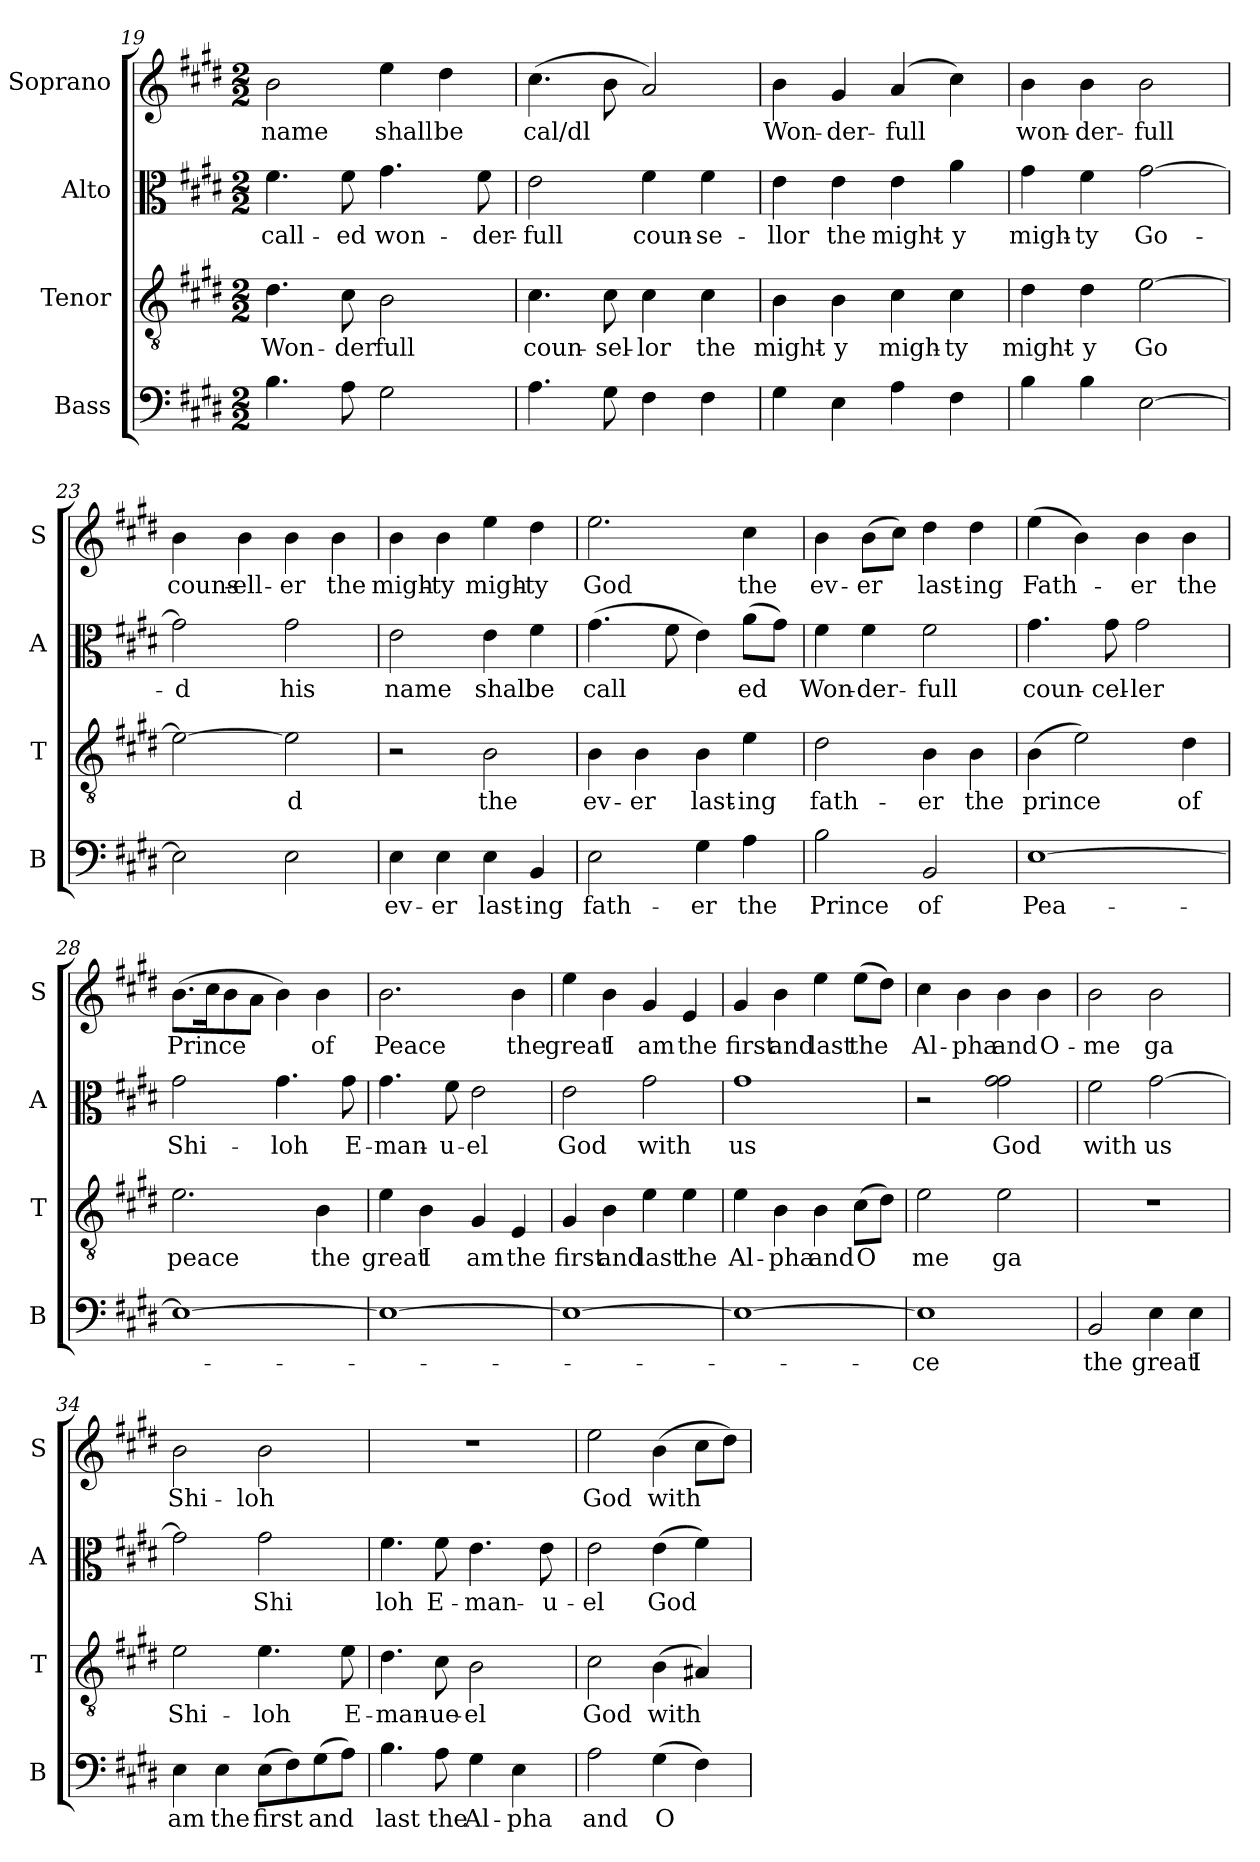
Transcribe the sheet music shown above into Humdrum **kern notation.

**kern	**text	**kern	**text	**kern	**text	**kern	**text
*part4	*part4	*part3	*part3	*part2	*part2	*part1	*part1
*staff4	*staff4	*staff3	*staff3	*staff2	*staff2	*staff1	*staff1
*I"Bass	*	*I"Tenor	*	*I"Alto	*	*I"Soprano	*
*I'B	*	*I'T	*	*I'A	*	*I'S	*
*clefF4	*	*clefGv2	*	*clefC3	*	*clefG2	*
*k[f#c#g#d#]	*	*k[f#c#g#d#]	*	*k[f#c#g#d#]	*	*k[f#c#g#d#]	*
*E:	*	*E:	*	*E:	*	*E:	*
*M2/2	*	*M2/2	*	*M2/2	*	*M2/2	*
=19	=19	=19	=19	=19	=19	=19	=19
4.B\	.	4.d#\	Won-	4.f#\	call-	2b\	name
8A\	.	8c#\	-der	8f#\	-ed	.	.
2G#\	.	2B\	full	4.g#\	won-	4ee\	shall
.	.	.	.	.	.	4dd#\	be
.	.	.	.	8f#\	-der-	.	.
!!LO:LB:g=z
=20	=20	=20	=20	=20	=20	=20	=20
4.A\	.	4.c#\	coun-	2e\	-full	(4.cc#\	cal/dl
8G#\	.	8c#\	-sel-	.	.	8b\	.
4F#\	.	4c#\	-lor	4f#\	coun-	2a/)	.
4F#\	.	4c#\	the	4f#\	-se-	.	.
=21	=21	=21	=21	=21	=21	=21	=21
4G#\	.	4B\	might-	4e\	-llor	4b\	Won-
4E\	.	4B\	-y	4e\	the	4g#/	-der-
4A\	.	4c#\	migh-	4e\	might-	(4a/	-full
4F#\	.	4c#\	-ty	4a\	-y	4cc#\)	.
=22	=22	=22	=22	=22	=22	=22	=22
4B\	.	4d#\	might-	4g#\	migh-	4b\	won-
4B\	.	4d#\	-y	4f#\	-ty	4b\	-der-
[2E\	.	[2e\	Go	[2g#\	Go-	2b\	-full
=23	=23	=23	=23	=23	=23	=23	=23
2E\]	.	2e\_	.	2g#\]	-d	4b\	couns-
.	.	.	.	.	.	4b\	-ell-
2E\	.	2e\]	d	2g#\	his	4b\	-er
.	.	.	.	.	.	4b\	the
!!LO:PB:g=z
=24	=24	=24	=24	=24	=24	=24	=24
4E\	ev-	2r	.	2e\	name	4b\	migh-
4E\	-er	.	.	.	.	4b\	-ty
4E\	last-	2B\	the	4e\	shall	4ee\	migh-
4BB/	-ing	.	.	4f#\	be	4dd#\	-ty
=25	=25	=25	=25	=25	=25	=25	=25
2E\	fath-	4B\	ev-	(4.g#\	call	2.ee\	God
.	.	4B\	-er	.	.	.	.
.	.	.	.	8f#\	.	.	.
4G#\	-er	4B\	last-	4e\)	.	.	.
4A\	the	4e\	-ing	(8a\L	ed	4cc#\	the
.	.	.	.	8g#\J)	.	.	.
=26	=26	=26	=26	=26	=26	=26	=26
2B\	Prince	2d#\	fath-	4f#\	Won-	4b\	ev-
.	.	.	.	4f#\	-der-	(8b\L	-er
.	.	.	.	.	.	8cc#\J)	.
2BB/	of	4B\	-er	2f#\	-full	4dd#\	last-
.	.	4B\	the	.	.	4dd#\	-ing
=27	=27	=27	=27	=27	=27	=27	=27
[1E	Pea-	(4B\	prince	4.g#\	coun-	(4ee\	Fath-
.	.	2e\)	.	.	.	4b\)	.
.	.	.	.	8g#\	-cel-	.	.
.	.	.	.	2g#\	-ler	4b\	-er
.	.	4d#\	of	.	.	4b\	the
!!LO:LB:g=z
=28	=28	=28	=28	=28	=28	=28	=28
1E_	.	2.e\	peace	2g#\	Shi-	(8.b\L	Prince
.	.	.	.	.	.	16cc#\K	.
.	.	.	.	.	.	8b\	.
.	.	.	.	.	.	8a\J	.
.	.	.	.	4.g#\	-loh	4b\)	.
.	.	4B\	the	.	.	4b\	of
.	.	.	.	8g#\	E-	.	.
=29	=29	=29	=29	=29	=29	=29	=29
1E_	.	4e\	great	4.g#\	-man-	2.b\	Peace
.	.	4B\	I	.	.	.	.
.	.	.	.	8f#\	-u-	.	.
.	.	4G#/	am	2e\	-el	.	.
.	.	4E/	the	.	.	4b\	the
=30	=30	=30	=30	=30	=30	=30	=30
1E_	.	4G#/	first	2e\	God	4ee\	great
.	.	4B\	and	.	.	4b\	I
.	.	4e\	last	2g#\	with	4g#/	am
.	.	4e\	the	.	.	4e/	the
=31	=31	=31	=31	=31	=31	=31	=31
1E_	.	4e\	Al-	1g#	us	4g#/	first
.	.	4B\	-pha	.	.	4b\	and
.	.	4B\	and	.	.	4ee\	last
.	.	(8c#\L	O	.	.	(8ee\L	the
.	.	8d#\J)	.	.	.	8dd#\J)	.
!!LO:PB:g=z
=32	=32	=32	=32	=32	=32	=32	=32
1E]	-ce	2e\	me	2r	.	4cc#\	Al-
.	.	.	.	.	.	4b\	-pha
.	.	2e\	ga	2g#\ 2g#\	God	4b\	and
.	.	.	.	.	.	4b\	O-
=33	=33	=33	=33	=33	=33	=33	=33
2BB/	the	1r	.	2f#\	with	2b\	-me
4E\	great	.	.	[2g#\	us	2b\	ga
4E\	I	.	.	.	.	.	.
=34	=34	=34	=34	=34	=34	=34	=34
4E\	am	2e\	Shi-	2g#\]	.	2b\	Shi-
4E\	the	.	.	.	.	.	.
(8E\L	first	4.e\	-loh	2g#\	Shi	2b\	-loh
8F#\)	.	.	.	.	.	.	.
(8G#\	and	.	.	.	.	.	.
8A\J)	.	8e\	E-	.	.	.	.
=35	=35	=35	=35	=35	=35	=35	=35
4.B\	last	4.d#\	-man-	4.f#\	loh	1r	.
8A\	the	8c#\	-ue-	8f#\	E-	.	.
4G#\	Al-	2B\	-el	4.e\	-man-	.	.
4E\	-pha	.	.	.	.	.	.
.	.	.	.	8e\	-u-	.	.
!!LO:LB:g=z
=36	=36	=36	=36	=36	=36	=36	=36
2A\	and	2c#\	God	2e\	-el	2ee\	God
(4G#\	O	(4B\	with	(4e\	God	(4b\	with
4F#\)	.	4A#X/)	.	4f#\)	.	8cc#\L	.
.	.	.	.	.	.	8dd#\J)	.
=	=	=	=	=	=	=	=
*-	*-	*-	*-	*-	*-	*-	*-
